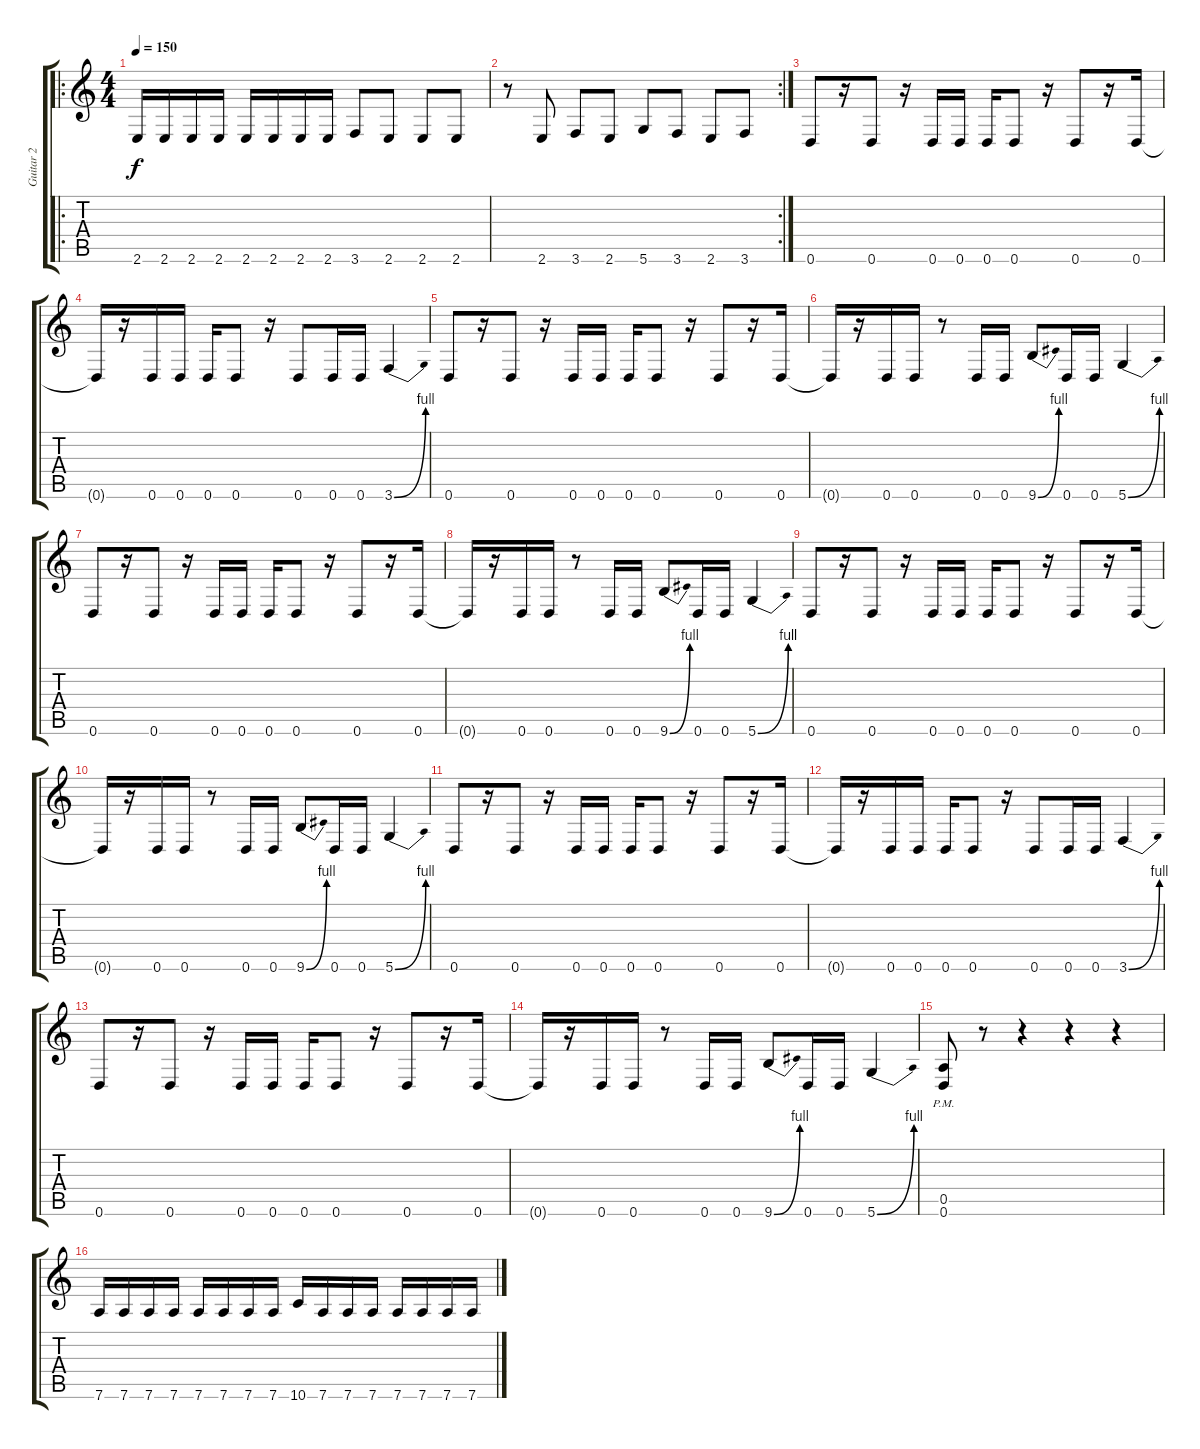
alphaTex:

\track ("Guitar 2" "Guitar 2") {instrument distortionguitar}
\staff {score tabs}
\tuning (E4 B3 G3 D3 A2 D2) {hide}
\ro
\ts (4 4)
\tempo 150
\clef g2
\ks c
2.6.16{dy f} 2.6.16 2.6.16 2.6.16 2.6.16 2.6.16 2.6.16 2.6.16 3.6.8 2.6.8 2.6.8 2.6.8 |
\rc 2
r.8 2.6.8 3.6.8 2.6.8 5.6.8 3.6.8 2.6.8 3.6.8 |
0.6.8 r.16 0.6.8 r.16 0.6.16 0.6.16 0.6.16 0.6.8 r.16 0.6.8 r.16 0.6.16 |
0.6{t}.16 r.16 0.6.16 0.6.16 0.6.16 0.6.8 r.16 0.6.8 0.6.16 0.6.16 3.6{be (bend 0 0 60 4)}.4 |
0.6.8 r.16 0.6.8 r.16 0.6.16 0.6.16 0.6.16 0.6.8 r.16 0.6.8 r.16 0.6.16 |
0.6{t}.16 r.16 0.6.16 0.6.16 r.8 0.6.16 0.6.16 9.6{be (bend 0 0 60 4)}.8 0.6.16 0.6.16 5.6{be (bend 0 0 60 4)}.4 |
0.6.8 r.16 0.6.8 r.16 0.6.16 0.6.16 0.6.16 0.6.8 r.16 0.6.8 r.16 0.6.16 |
0.6{t}.16 r.16 0.6.16 0.6.16 r.8 0.6.16 0.6.16 9.6{be (bend 0 0 60 4)}.8 0.6.16 0.6.16 5.6{be (bend 0 0 60 4)}.4 |
0.6.8 r.16 0.6.8 r.16 0.6.16 0.6.16 0.6.16 0.6.8 r.16 0.6.8 r.16 0.6.16 |
0.6{t}.16 r.16 0.6.16 0.6.16 r.8 0.6.16 0.6.16 9.6{be (bend 0 0 60 4)}.8 0.6.16 0.6.16 5.6{be (bend 0 0 60 4)}.4 |
0.6.8 r.16 0.6.8 r.16 0.6.16 0.6.16 0.6.16 0.6.8 r.16 0.6.8 r.16 0.6.16 |
0.6{t}.16 r.16 0.6.16 0.6.16 0.6.16 0.6.8 r.16 0.6.8 0.6.16 0.6.16 3.6{be (bend 0 0 60 4)}.4 |
0.6.8 r.16 0.6.8 r.16 0.6.16 0.6.16 0.6.16 0.6.8 r.16 0.6.8 r.16 0.6.16 |
0.6{t}.16 r.16 0.6.16 0.6.16 r.8 0.6.16 0.6.16 9.6{be (bend 0 0 60 4)}.8 0.6.16 0.6.16 5.6{be (bend 0 0 60 4)}.4 |
(0.5{pm} 0.6{pm}).8 r.8 r.4 r.4 r.4 |
7.6.16 7.6.16 7.6.16 7.6.16 7.6.16 7.6.16 7.6.16 7.6.16 10.6.16 7.6.16 7.6.16 7.6.16 7.6.16 7.6.16 7.6.16 7.6.16
